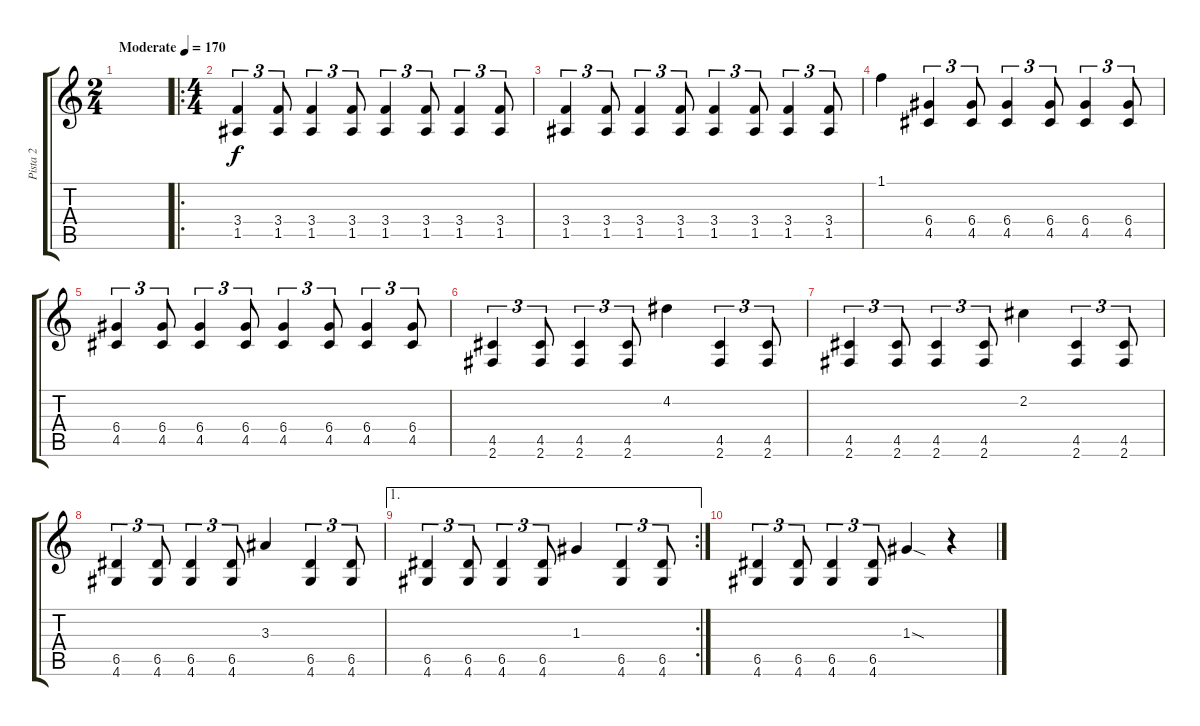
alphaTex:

\track ("Pista 2" "Pista 2") {instrument overdrivenguitar}
\staff {score tabs}
\tuning (E4 B3 G3 D3 A2 E2) {hide}
\ts (2 4)
\tempo (170 "Moderate")
\clef g2
\ks c
|
\ro
\ts (4 4)
(3.4 1.5).4{tu (3 2) volume 13 instrument overdrivenguitar} (3.4 1.5).8{tu (3 2)} (3.4 1.5).4{tu (3 2)} (3.4 1.5).8{tu (3 2)} (3.4 1.5).4{tu (3 2)} (3.4 1.5).8{tu (3 2)} (3.4 1.5).4{tu (3 2)} (3.4 1.5).8{tu (3 2)} |
(3.4 1.5).4{tu (3 2)} (3.4 1.5).8{tu (3 2)} (3.4 1.5).4{tu (3 2)} (3.4 1.5).8{tu (3 2)} (3.4 1.5).4{tu (3 2)} (3.4 1.5).8{tu (3 2)} (3.4 1.5).4{tu (3 2)} (3.4 1.5).8{tu (3 2)} |
1.1.4{volume 16 instrument lead2sawtooth} (6.4 4.5).4{tu (3 2) volume 13 instrument overdrivenguitar} (6.4 4.5).8{tu (3 2)} (6.4 4.5).4{tu (3 2)} (6.4 4.5).8{tu (3 2)} (6.4 4.5).4{tu (3 2)} (6.4 4.5).8{tu (3 2)} |
(6.4 4.5).4{tu (3 2)} (6.4 4.5).8{tu (3 2)} (6.4 4.5).4{tu (3 2)} (6.4 4.5).8{tu (3 2)} (6.4 4.5).4{tu (3 2)} (6.4 4.5).8{tu (3 2)} (6.4 4.5).4{tu (3 2)} (6.4 4.5).8{tu (3 2)} |
(4.5 2.6).4{tu (3 2)} (4.5 2.6).8{tu (3 2)} (4.5 2.6).4{tu (3 2)} (4.5 2.6).8{tu (3 2)} 4.2.4{volume 16 instrument lead2sawtooth} (4.5 2.6).4{tu (3 2) volume 13 instrument overdrivenguitar} (4.5 2.6).8{tu (3 2)} |
(4.5 2.6).4{tu (3 2)} (4.5 2.6).8{tu (3 2)} (4.5 2.6).4{tu (3 2)} (4.5 2.6).8{tu (3 2)} 2.2.4{volume 16 instrument lead2sawtooth} (4.5 2.6).4{tu (3 2) volume 13 instrument overdrivenguitar} (4.5 2.6).8{tu (3 2)} |
(6.5 4.6).4{tu (3 2)} (6.5 4.6).8{tu (3 2)} (6.5 4.6).4{tu (3 2)} (6.5 4.6).8{tu (3 2)} 3.3.4{volume 16 instrument lead2sawtooth} (6.5 4.6).4{tu (3 2) volume 13 instrument overdrivenguitar} (6.5 4.6).8{tu (3 2)} |
\ae 1
\rc 2
(6.5 4.6).4{tu (3 2) volume 13 instrument overdrivenguitar} (6.5 4.6).8{tu (3 2)} (6.5 4.6).4{tu (3 2)} (6.5 4.6).8{tu (3 2)} 1.3.4{volume 16 instrument lead2sawtooth} (6.5 4.6).4{tu (3 2) volume 13 instrument overdrivenguitar} (6.5 4.6).8{tu (3 2)} |
(6.5 4.6).4{tu (3 2) volume 13 instrument overdrivenguitar} (6.5 4.6).8{tu (3 2)} (6.5 4.6).4{tu (3 2)} (6.5 4.6).8{tu (3 2)} 1.3{sod}.4{volume 16 instrument lead2sawtooth} r.4
